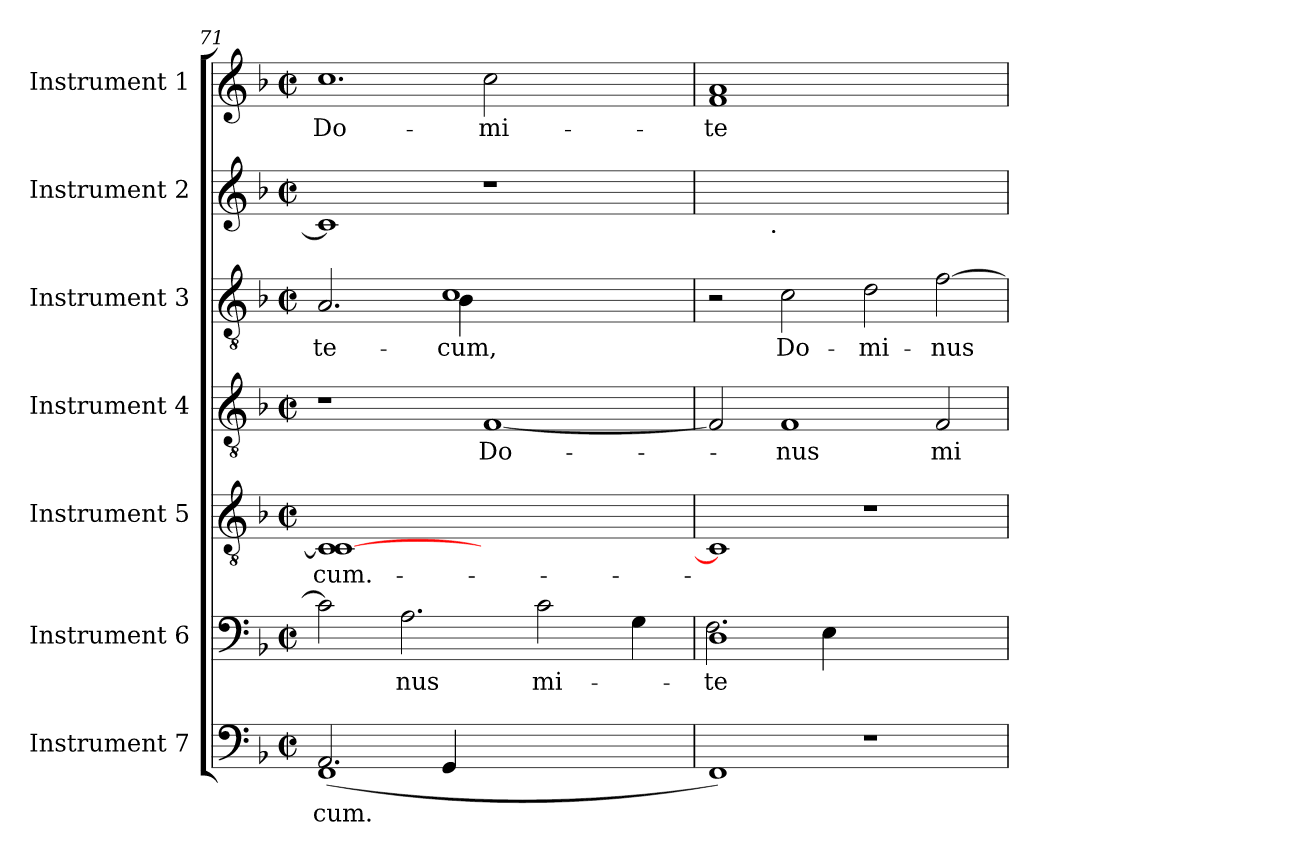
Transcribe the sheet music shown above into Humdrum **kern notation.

**kern	**text	**kern	**text	**kern	**text	**kern	**text	**kern	**text	**kern	**kern	**text
*part7	*part7	*part6	*part6	*part5	*part5	*part4	*part4	*part3	*part3	*part2	*part1	*part1
*staff7	*staff7	*staff6	*staff6	*staff5	*staff5	*staff4	*staff4	*staff3	*staff3	*staff2	*staff1	*staff1
*I"Instrument 7	*	*I"Instrument 6	*	*I"Instrument 5	*	*I"Instrument 4	*	*I"Instrument 3	*	*I"Instrument 2	*I"Instrument 1	*
!!LO:LB:g=z
*clefF4	*	*clefF4	*	*clefGv2	*	*clefGv2	*	*clefGv2	*	*clefG2	*clefG2	*
*k[b-]	*	*k[b-]	*	*k[b-]	*	*k[b-]	*	*k[b-]	*	*k[b-]	*k[b-]	*
*F:	*	*F:	*	*F:	*	*F:	*	*F:	*	*F:	*F:	*
*M2/2	*	*M2/2	*	*M2/2	*	*M2/2	*	*M2/2	*	*M2/2	*M2/2	*
*met(c|)	*	*met(c|)	*	*met(c|)	*	*met(c|)	*	*met(c|)	*	*met(c|)	*met(c|)	*
=71	=71	=71	=71	=71	=71	=71	=71	=71	=71	=71	=71	=71
!	!LO:LY:b:cj	!	!	!	!	!	!	!	!	!	!	!
*^	*	*	*	*	*	*	*	*	*	*	*	*
!	!	!LO:LY:b:cj	!	!	!	!LO:LY:b:cj	!	!	!	!LO:LY:b:cj	!	!LO:N:vis=1.	!LO:LY:b:cj
*	*	*	*	*	*^	*	*	*	*^	*	*	*	*
2.AA/	(<1FF	-cum.	2c\]	.	1C] [<1C	16ryy	-cum.-	1r	.	2.A/	2.ryy	te-	1c]	1cc	Do-
.	.	.	.	.	.	64ryy	.	.	.	.	.	.	.	.	.
.	.	.	.	.	.	1ryy	.	.	.	.	.	.	.	.	.
!	!	!	!	!LO:LY:b	!	!	!	!	!	!	!	!	!	!	!
.	.	.	2.A\	-nus	.	.	.	.	.	.	.	.	.	.	.
!	!	!	!	!	!	!	!	!	!	!	!	!LO:LY:b:cj	!	!	!
4GG/	.	.	.	.	.	.	.	.	.	1c	4B-\	-cum,	.	.	.
!	!	!	!	!	!	!	!	!	!LO:LY:b:cj	!	!	!	!	!	!LO:LY:b:cj
1ryy	1ryy	.	.	.	1ryy	.	.	[<1F	Do-	.	4ryy	.	1r	2cc\	-mi-
.	.	.	.	.	.	2ryy	.	.	.	.	.	.	.	.	.
!	!	!	!	!LO:LY:b:cj	!	!	!	!	!	!	!	!	!	!	!
.	.	.	2c\	-mi-	.	.	.	.	.	.	2.ryy	.	.	.	.
.	.	.	.	.	.	.	.	.	.	.	.	.	.	2ryy	.
.	.	.	.	.	.	4ryy	.	.	.	.	.	.	.	.	.
.	.	.	4G\	.	.	.	.	.	.	4ryy	.	.	.	.	.
.	.	.	.	.	.	8ryy	.	.	.	.	.	.	.	.	.
.	.	.	.	.	.	32.ryy	.	.	.	.	.	.	.	.	.
=72	=72	=72	=72	=72	=72	=72	=72	=72	=72	=72	=72	=72	=72	=72	=72
!	!	!	!	!LO:LY:b:cj	!	!	!	!	!	!	!	!	!	!	!LO:LY:b:cj
*v	*v	*	*^	*	*v	*v	*	*	*	*v	*v	*	*	*	*
1FF)	.	1D	2.F\	te-	1C]	.	2F/]	.	2r	.	4...ryy	1a 1f	te-
!	!	!	!	!	!	!	!	!	!	!	!LO:TX:b:t=.	!	!
.	.	.	.	.	.	.	.	.	.	.	1ryy	.	.
!	!	!	!	!	!	!	!	!LO:LY:b:cj	!	!LO:LY:b:cj	!	!	!
.	.	.	.	.	.	.	1F	-nus	2c\	Do-	.	.	.
.	.	.	4E\	.	.	.	.	.	.	.	.	.	.
!	!	!	!	!	!	!	!	!	!	!LO:LY:b	!	!	!
1r	.	1ryy	1ryy	.	1r	.	.	.	2d\	-mi-	.	1ryy	.
.	.	.	.	.	.	.	.	.	.	.	2ryy	.	.
!	!	!	!	!	!	!	!	!LO:LY:b:cj	!	!LO:LY:b:rj	!	!	!
.	.	.	.	.	.	.	2F/	-mi-	[>2f\	-nus	.	.	.
.	.	.	.	.	.	.	.	.	.	.	32ryy	.	.
*	*	*v	*v	*	*	*	*	*	*	*	*	*	*
=	=	=	=	=	=	=	=	=	=	=	=	=
*-	*-	*-	*-	*-	*-	*-	*-	*-	*-	*-	*-	*-
